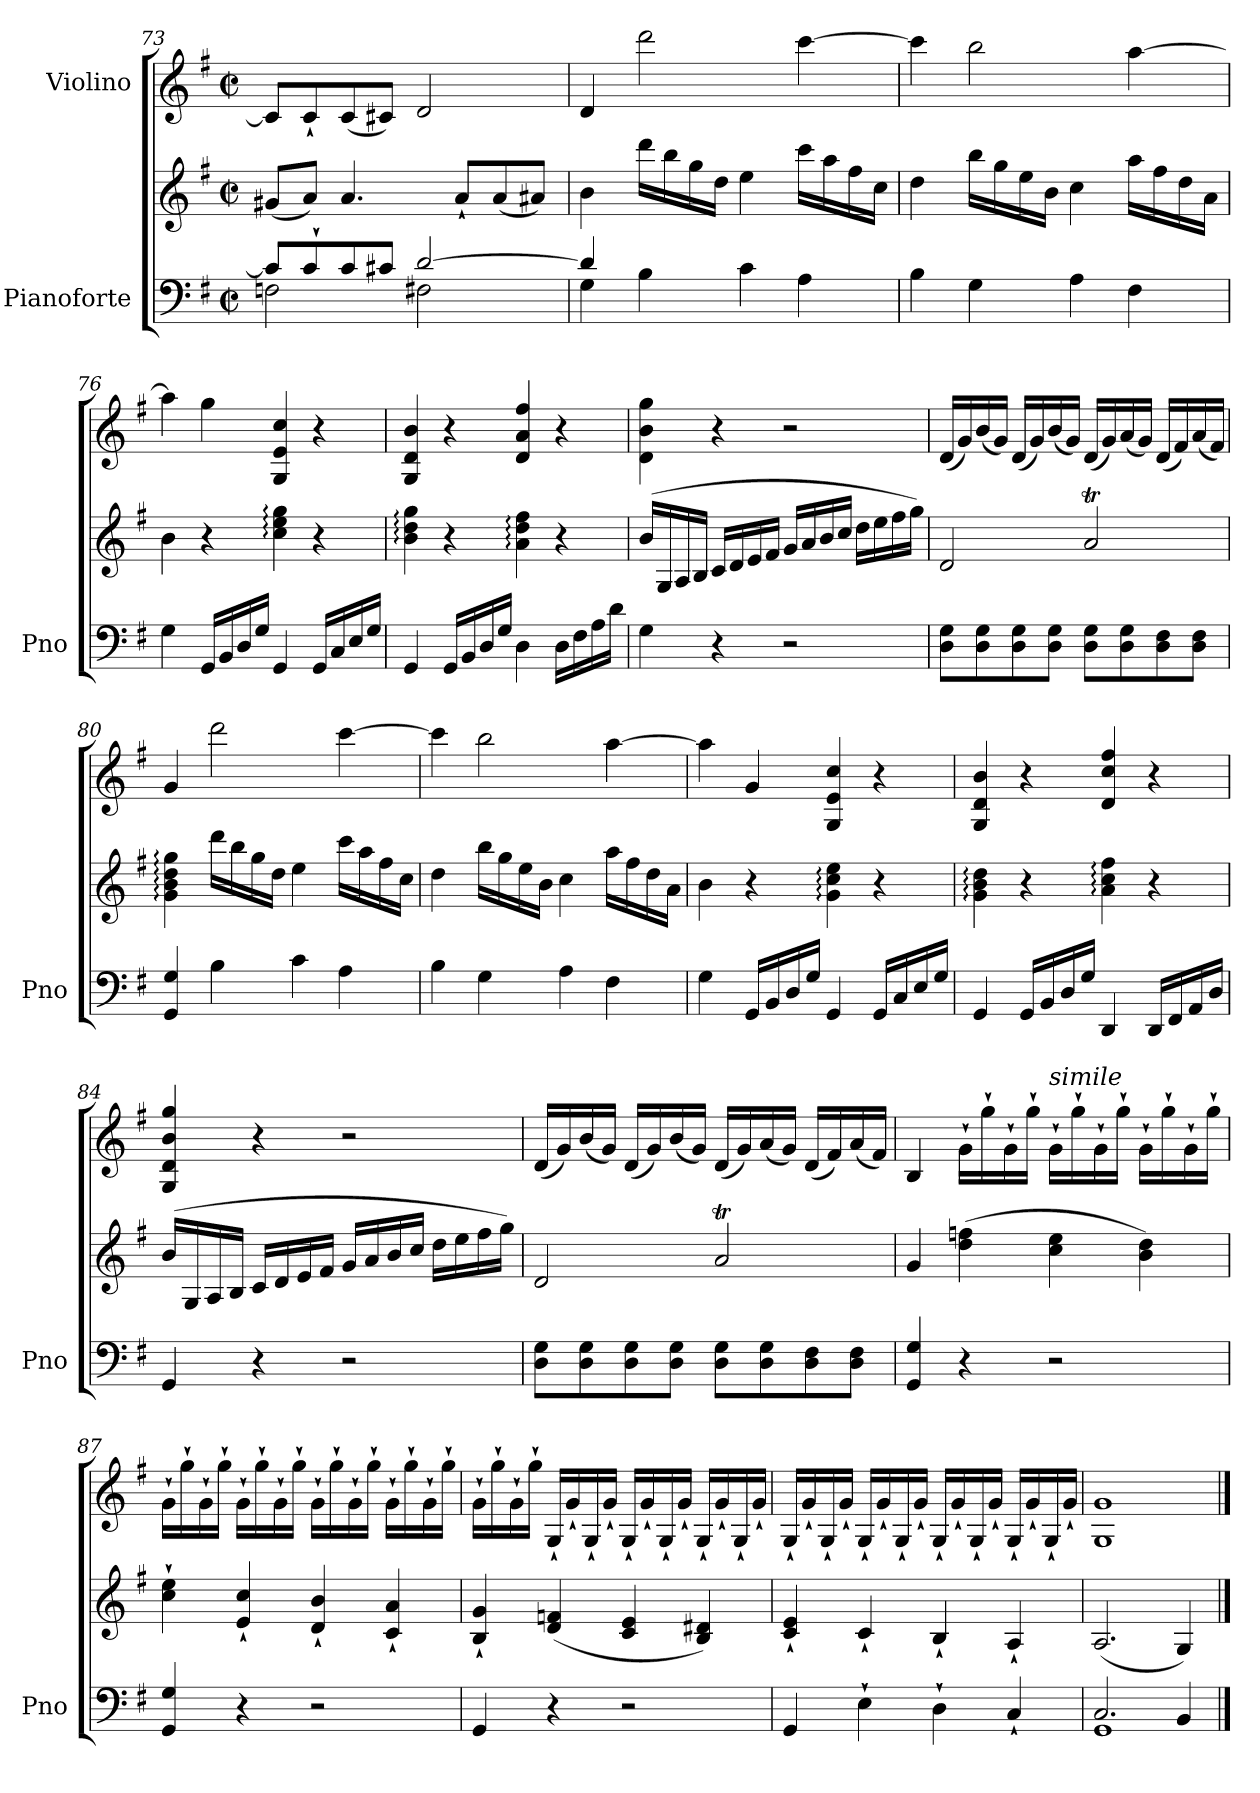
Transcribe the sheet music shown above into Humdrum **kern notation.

**kern	**kern	**kern
*part2	*part2	*part1
*staff3	*staff2	*staff1
*I"Pianoforte	*	*I"Violino
*I'Pno	*	*
*clefF4	*clefG2	*clefG2
*k[f#]	*k[f#]	*k[f#]
*M2/2	*M2/2	*M2/2
*met(c|)	*met(c|)	*met(c|)
=73	=73	=73
*^	*	*
8c/L]	2Fn\	(<8g#X/L	8c/L]
8c`/	.	8a/J)	8c`/
8c/	.	4.a/	(<8c/
8c#X/J	.	.	8c#X/J)
[2d/	2F#X\	.	2d/
.	.	8a`/L	.
.	.	(<8a/	.
.	.	8a#X/J)	.
!!LO:LB:g=z
=74	=74	=74	=74
4d/]	4G\	4b\	4d/
4B\	2.ryy	16ddd\LL	2ddd\
.	.	16bb\	.
.	.	16gg\	.
.	.	16dd\JJ	.
4c\	.	4ee\	.
4A\	.	16ccc\LL	[4ccc\
.	.	16aa\	.
.	.	16ff#\	.
.	.	16cc\JJ	.
*v	*v	*	*
=75	=75	=75
4B\	4dd\	4ccc\]
4G\	16bb\LL	2bb\
.	16gg\	.
.	16ee\	.
.	16b\JJ	.
4A\	4cc\	.
4F#\	16aa\LL	[4aa\
.	16ff#\	.
.	16dd\	.
.	16a\JJ	.
=76	=76	=76
4G\	4b\	4aa\]
16GG/LL	4r	4gg\
16BB/	.	.
16D/	.	.
16G/JJ	.	.
4GG/	4cc\: 4ee\: 4gg\:	4G/ 4e/ 4cc/
16GG/LL	4r	4r
16C/	.	.
16E/	.	.
16G/JJ	.	.
!!LO:LB:g=z
=77	=77	=77
4GG/	4b\: 4dd\: 4gg\:	4G/ 4d/ 4b/
16GG/LL	4r	4r
16BB/	.	.
16D/	.	.
16G/JJ	.	.
4D\	4a\: 4dd\: 4ff#\:	4d/ 4a/ 4ff#/
16D\LL	4r	4r
16F#\	.	.
16A\	.	.
16d\JJ	.	.
=78	=78	=78
4G\	(>16b/LL	4d\ 4b\ 4gg\
.	16G/	.
.	16A/	.
.	16B/JJ	.
4r	16c/LL	4r
.	16d/	.
.	16e/	.
.	16f#/JJ	.
2r	16g/LL	2r
.	16a/	.
.	16b/	.
.	16cc/JJ	.
.	16dd\LL	.
.	16ee\	.
.	16ff#\	.
.	16gg\JJ)	.
=79	=79	=79
8D\ 8G\L	2d/	(<16d/LL
.	.	16g/)
8D\ 8G\	.	(<16b/
.	.	16g/JJ)
8D\ 8G\	.	(<16d/LL
.	.	16g/)
8D\ 8G\J	.	(<16b/
.	.	16g/JJ)
8D\ 8G\L	2aT/	(<16d/LL
.	.	16g/)
8D\ 8G\	.	(<16a/
.	.	16g/JJ)
8D\ 8F#\	.	(<16d/LL
.	.	16f#/)
8D\ 8F#\J	.	(<16a/
.	.	16f#/JJ)
!!LO:PB:g=z
=80	=80	=80
4GG/ 4G/	4g\: 4b\: 4dd\: 4gg\:	4g/
4B\	16ddd\LL	2ddd\
.	16bb\	.
.	16gg\	.
.	16dd\JJ	.
4c\	4ee\	.
4A\	16ccc\LL	[4ccc\
.	16aa\	.
.	16ff#\	.
.	16cc\JJ	.
=81	=81	=81
4B\	4dd\	4ccc\]
4G\	16bb\LL	2bb\
.	16gg\	.
.	16ee\	.
.	16b\JJ	.
4A\	4cc\	.
4F#\	16aa\LL	[4aa\
.	16ff#\	.
.	16dd\	.
.	16a\JJ	.
=82	=82	=82
4G\	4b\	4aa\]
16GG/LL	4r	4g/
16BB/	.	.
16D/	.	.
16G/JJ	.	.
4GG/	4g\: 4cc\: 4ee\:	4G/ 4e/ 4cc/
16GG/LL	4r	4r
16C/	.	.
16E/	.	.
16G/JJ	.	.
!!LO:LB:g=z
=83	=83	=83
4GG/	4g\: 4b\: 4dd\:	4G/ 4d/ 4b/
16GG/LL	4r	4r
16BB/	.	.
16D/	.	.
16G/JJ	.	.
4DD/	4a\: 4cc\: 4ff#\:	4d/ 4cc/ 4ff#/
16DD/LL	4r	4r
16FF#/	.	.
16AA/	.	.
16D/JJ	.	.
=84	=84	=84
4GG/	(>16b/LL	4G/ 4d/ 4b/ 4gg/
.	16G/	.
.	16A/	.
.	16B/JJ	.
4r	16c/LL	4r
.	16d/	.
.	16e/	.
.	16f#/JJ	.
2r	16g/LL	2r
.	16a/	.
.	16b/	.
.	16cc/JJ	.
.	16dd\LL	.
.	16ee\	.
.	16ff#\	.
.	16gg\JJ)	.
=85	=85	=85
8D\ 8G\L	2d/	(<16d/LL
.	.	16g/)
8D\ 8G\	.	(<16b/
.	.	16g/JJ)
8D\ 8G\	.	(<16d/LL
.	.	16g/)
8D\ 8G\J	.	(<16b/
.	.	16g/JJ)
8D\ 8G\L	2aT/	(<16d/LL
.	.	16g/)
8D\ 8G\	.	(<16a/
.	.	16g/JJ)
8D\ 8F#\	.	(<16d/LL
.	.	16f#/)
8D\ 8F#\J	.	(<16a/
.	.	16f#/JJ)
!!LO:LB:g=z
=86	=86	=86
4GG/ 4G/	4g/	4B/
4r	(>4dd\ 4ffn\	16g`\LL
.	.	16gg`\
.	.	16g`\
.	.	16gg`\JJ
!	!	!LO:TX:a:i:t=simile
2r	4cc\ 4ee\	16g`\LL
.	.	16gg`\
.	.	16g`\
.	.	16gg`\JJ
.	4b\ 4dd\)	16g`\LL
.	.	16gg`\
.	.	16g`\
.	.	16gg`\JJ
=87	=87	=87
4GG/ 4G/	4cc\` 4ee\`	16g`\LL
.	.	16gg`\
.	.	16g`\
.	.	16gg`\JJ
4r	4e/` 4cc/`	16g`\LL
.	.	16gg`\
.	.	16g`\
.	.	16gg`\JJ
2r	4d/` 4b/`	16g`\LL
.	.	16gg`\
.	.	16g`\
.	.	16gg`\JJ
.	4c/` 4a/`	16g`\LL
.	.	16gg`\
.	.	16g`\
.	.	16gg`\JJ
!!LO:LB:g=z
=88	=88	=88
4GG/	4B/` 4g/`	16g`\LL
.	.	16gg`\
.	.	16g`\
.	.	16gg`\JJ
4r	(<4d/ 4fn/	16G`/LL
.	.	16g`/
.	.	16G`/
.	.	16g`/JJ
2r	4c/ 4e/	16G`/LL
.	.	16g`/
.	.	16G`/
.	.	16g`/JJ
.	4B/ 4d#X/)	16G`/LL
.	.	16g`/
.	.	16G`/
.	.	16g`/JJ
=89	=89	=89
4GG/	4c/` 4e/`	16G`/LL
.	.	16g`/
.	.	16G`/
.	.	16g`/JJ
4E`\	4c`/	16G`/LL
.	.	16g`/
.	.	16G`/
.	.	16g`/JJ
4D`\	4B`/	16G`/LL
.	.	16g`/
.	.	16G`/
.	.	16g`/JJ
4C`/	4A`/	16G`/LL
.	.	16g`/
.	.	16G`/
.	.	16g`/JJ
=90	=90	=90
*^	*	*
2.C/	1GG	(<2.A/	1G 1g
4BB/	.	4G/)	.
*v	*v	*	*
==	==	==
*-	*-	*-
